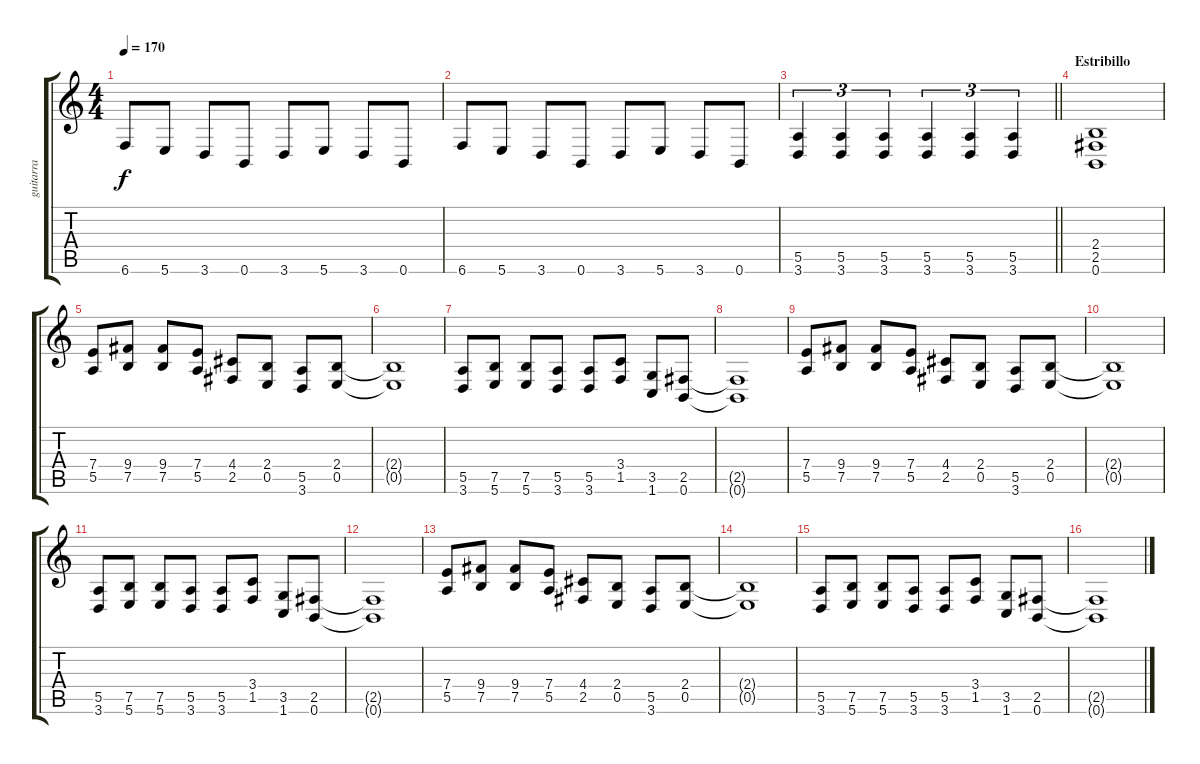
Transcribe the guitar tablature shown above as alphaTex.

\track ("guitarra" "guitarra") {instrument distortionguitar}
\staff {score tabs}
\tuning (B3 Gb3 D3 A2 E2 B1) {hide}
\ts (4 4)
\tempo 170
\clef g2
\ks c
6.6.8{dy f} 5.6.8 3.6.8 0.6.8 3.6.8 5.6.8 3.6.8 0.6.8 |
6.6.8 5.6.8 3.6.8 0.6.8 3.6.8 5.6.8 3.6.8 0.6.8 |
\barLineRight lightlight
(5.5 3.6).4{tu (3 2)} (5.5 3.6).4{tu (3 2)} (5.5 3.6).4{tu (3 2)} (5.5 3.6).4{tu (3 2)} (5.5 3.6).4{tu (3 2)} (5.5 3.6).4{tu (3 2)} |
\section ("" "Estribillo")
(2.4 2.5 0.6).1 |
(7.4 5.5).8 (9.4 7.5).8 (9.4 7.5).8 (7.4 5.5).8 (4.4 2.5).8 (2.4 0.5).8 (5.5 3.6).8 (2.4 0.5).8 |
(2.4{t} 0.5{t}).1 |
(5.5 3.6).8 (7.5 5.6).8 (7.5 5.6).8 (5.5 3.6).8 (5.5 3.6).8 (3.4 1.5).8 (3.5 1.6).8 (2.5 0.6).8 |
(2.5{t} 0.6{t}).1 |
(7.4 5.5).8 (9.4 7.5).8 (9.4 7.5).8 (7.4 5.5).8 (4.4 2.5).8 (2.4 0.5).8 (5.5 3.6).8 (2.4 0.5).8 |
(2.4{t} 0.5{t}).1 |
(5.5 3.6).8 (7.5 5.6).8 (7.5 5.6).8 (5.5 3.6).8 (5.5 3.6).8 (3.4 1.5).8 (3.5 1.6).8 (2.5 0.6).8 |
(2.5{t} 0.6{t}).1 |
(7.4 5.5).8 (9.4 7.5).8 (9.4 7.5).8 (7.4 5.5).8 (4.4 2.5).8 (2.4 0.5).8 (5.5 3.6).8 (2.4 0.5).8 |
(2.4{t} 0.5{t}).1 |
(5.5 3.6).8 (7.5 5.6).8 (7.5 5.6).8 (5.5 3.6).8 (5.5 3.6).8 (3.4 1.5).8 (3.5 1.6).8 (2.5 0.6).8 |
(2.5{t} 0.6{t}).1
